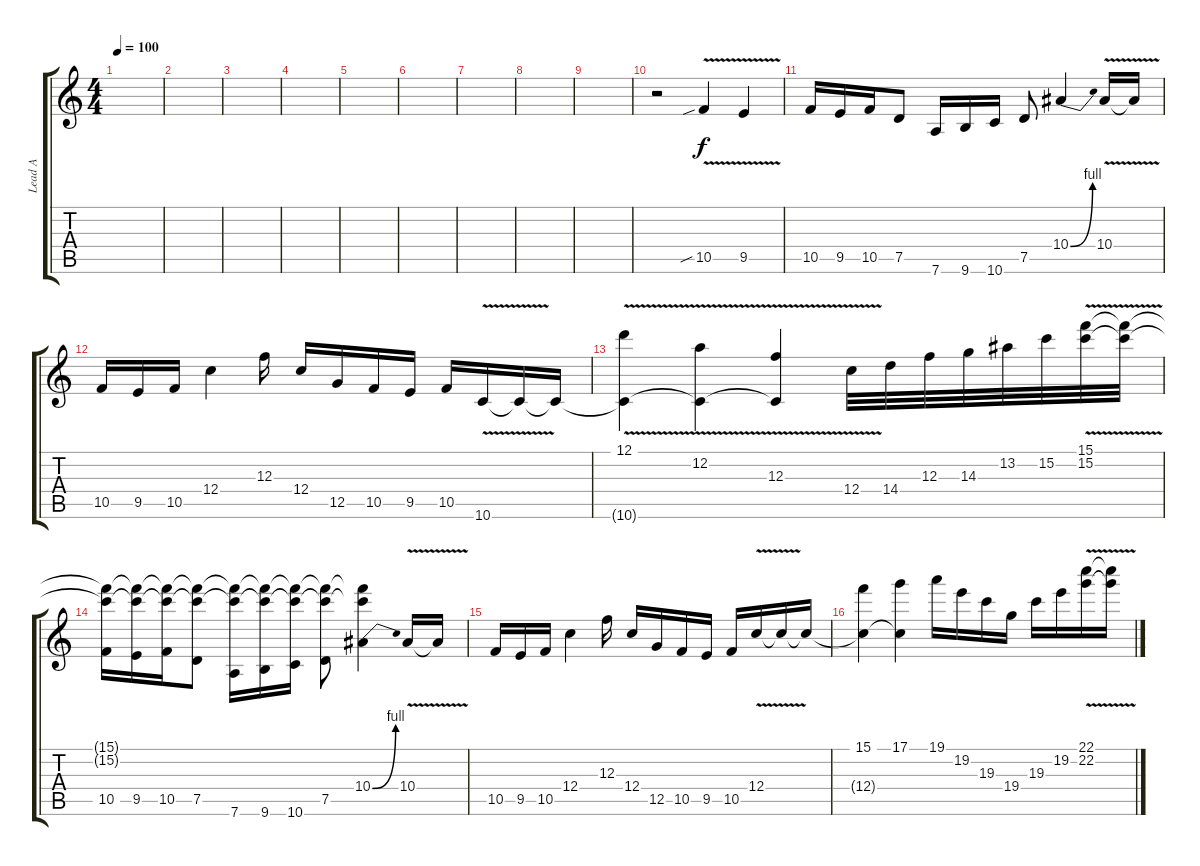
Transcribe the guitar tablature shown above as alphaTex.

\track ("Lead A" "Lead A") {instrument distortionguitar}
\staff {score tabs}
\tuning (D4 A3 F3 C3 G2 D2) {hide}
\ts (4 4)
\tempo 100
\clef g2
\ks c
|
|
|
|
|
|
|
|
|
r.2 10.5{v sib}.4 9.5{v}.4 |
10.5.16 9.5.16 10.5.16 7.5.8 7.6.16 9.6.16 10.6.16 7.5.8 10.4{be (bend 0 0 60 4)}.4 10.4{v}.16 10.4{t}.16 |
10.5.16 9.5.16 10.5.16 12.4.4 12.3.16 12.4.16 12.5.16 10.5.16 9.5.16 10.5.16 10.6{v}.16 10.6{t}.16 10.6{t}.16 |
(12.1{v} 10.6{t}).4 (12.2{v} 10.6{t}).4 (12.3{v} 10.6{t}).4 12.4{v}.32 14.4.32 12.3.32 14.3.32 13.2.32 15.2.32 (15.1{v} 15.2{v}).32 (15.1{t} 15.2{t}).32 |
(15.1{t} 15.2{t} 10.5).16 (15.1{t} 15.2{t} 9.5).16 (15.1{t} 15.2{t} 10.5).16 (15.1{t} 15.2{t} 7.5).8 (15.1{t} 15.2{t} 7.6).16 (15.1{t} 15.2{t} 9.6).16 (15.1{t} 15.2{t} 10.6).16 (15.1{t} 15.2{t} 7.5).8 (15.1{t} 15.2{t} 10.4{be (bend 0 0 60 4)}).4 10.4{v}.16 10.4{t}.16 |
10.5.16 9.5.16 10.5.16 12.4.4 12.3.16 12.4.16 12.5.16 10.5.16 9.5.16 10.5.16 12.4{v}.16 12.4{t}.16 12.4{t}.16 |
(15.1 12.4{t}).4 (17.1 12.4{t}).4 19.1.16 19.2.16 19.3.16 19.4.16 19.3.16 19.2.16 (22.1{v} 22.2{v}).16 (22.1{t} 22.2{t}).16
